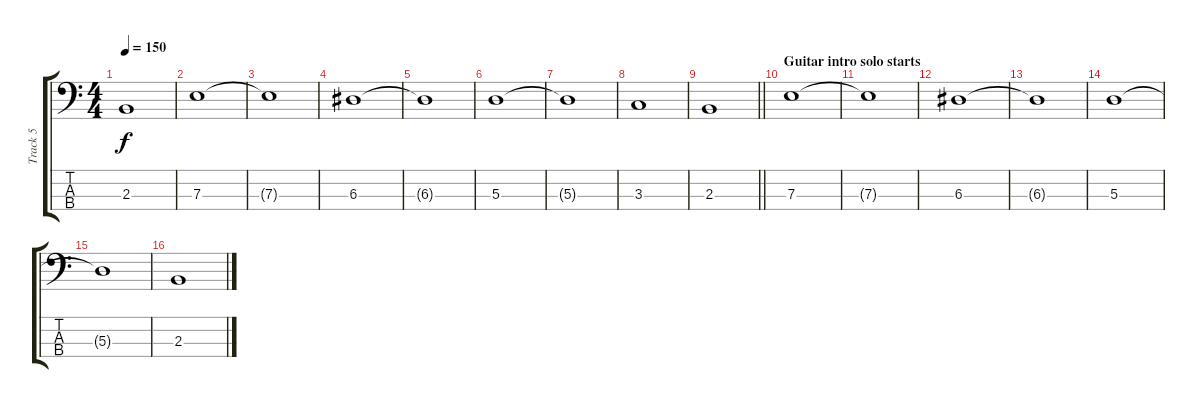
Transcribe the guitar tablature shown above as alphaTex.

\track ("Track 5" "Track 5") {instrument synthbass1}
\staff {score tabs}
\tuning (G2 D2 A1 E1) {hide}
\ts (4 4)
\tempo 150
\clef f4
\ks c
2.3.1{dy f} |
7.3.1 |
7.3{t}.1 |
6.3.1 |
6.3{t}.1 |
5.3.1 |
5.3{t}.1 |
3.3.1 |
\barLineRight lightlight
2.3.1 |
\section ("" "Guitar intro solo starts")
7.3.1 |
7.3{t}.1 |
6.3.1 |
6.3{t}.1 |
5.3.1 |
5.3{t}.1 |
2.3.1
